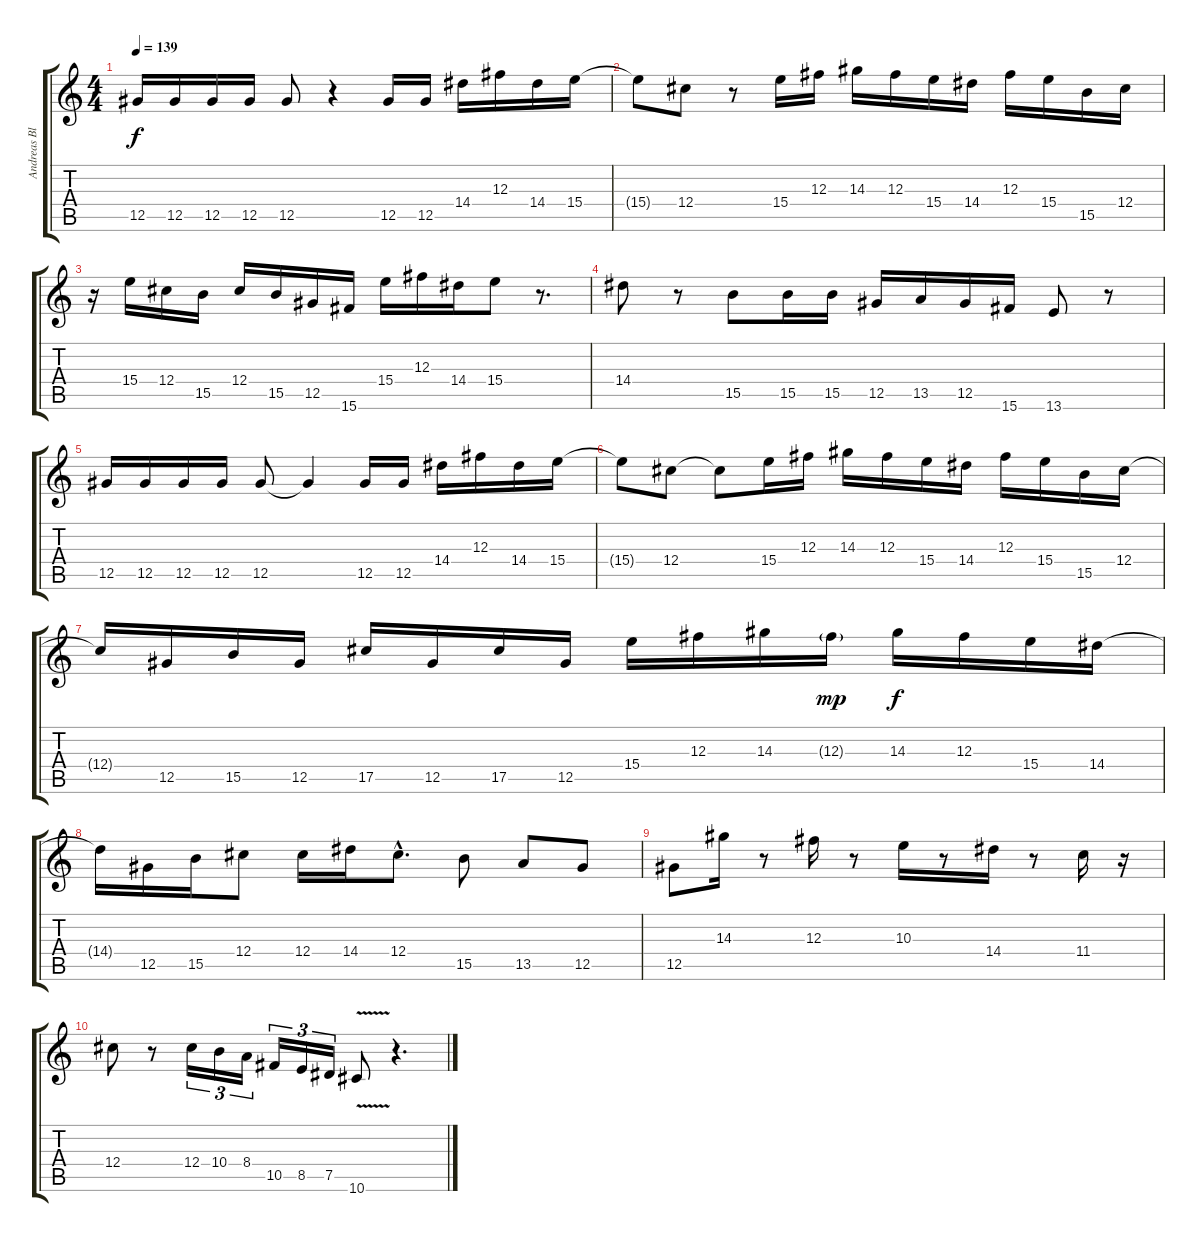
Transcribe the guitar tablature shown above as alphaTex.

\track ("Andreas Blomqvist" "Andreas Bl") {instrument electricbassfinger}
\staff {score tabs}
\tuning (Eb4 Bb3 Gb3 Db3 Ab2 Eb2) {hide}
\ts (4 4)
\tempo 139
\clef g2
\ks c
12.5.16{dy f} 12.5.16 12.5.16 12.5.16 12.5.8 r.4 12.5.16 12.5.16 14.4.16 12.3.16 14.4.16 15.4.16 |
15.4{t}.8 12.4.8 r.8 15.4.16 12.3.16 14.3.16 12.3.16 15.4.16 14.4.16 12.3.16 15.4.16 15.5.16 12.4.16 |
r.16 15.4.16 12.4.16 15.5.16 12.4.16 15.5.16 12.5.16 15.6.16 15.4.16 12.3.16 14.4.16 15.4.8 r.8{d} |
14.4.8 r.8 15.5.8 15.5.16 15.5.16 12.5.16 13.5.16 12.5.16 15.6.16 13.6.8 r.8 |
12.5.16 12.5.16 12.5.16 12.5.16 12.5.8 12.5{t}.4 12.5.16 12.5.16 14.4.16 12.3.16 14.4.16 15.4.16 |
15.4{t}.8 12.4.8 12.4{t}.8 15.4.16 12.3.16 14.3.16 12.3.16 15.4.16 14.4.16 12.3.16 15.4.16 15.5.16 12.4.16 |
12.4{t}.16 12.5.16 15.5.16 12.5.16 17.5.16 12.5.16 17.5.16 12.5.16 15.4.16 12.3.16 14.3.16 12.3{g}.16{dy mp} 14.3.16{dy f} 12.3.16 15.4.16 14.4.16 |
14.4{t}.16 12.5.16 15.5.16 12.4.8 12.4.16 14.4.16 12.4{hac}.8{d} 15.5.8 13.5.8 12.5.8 |
12.5.8 14.3.16 r.8 12.3.16 r.8 10.3.16 r.8 14.4.16 r.8 11.4.16 r.16 |
12.4.8 r.8 12.4.16{tu (3 2)} 10.4.16{tu (3 2)} 8.4.16{tu (3 2)} 10.5.16{tu (3 2)} 8.5.16{tu (3 2)} 7.5.16{tu (3 2)} 10.6{v}.8 r.4{d}
